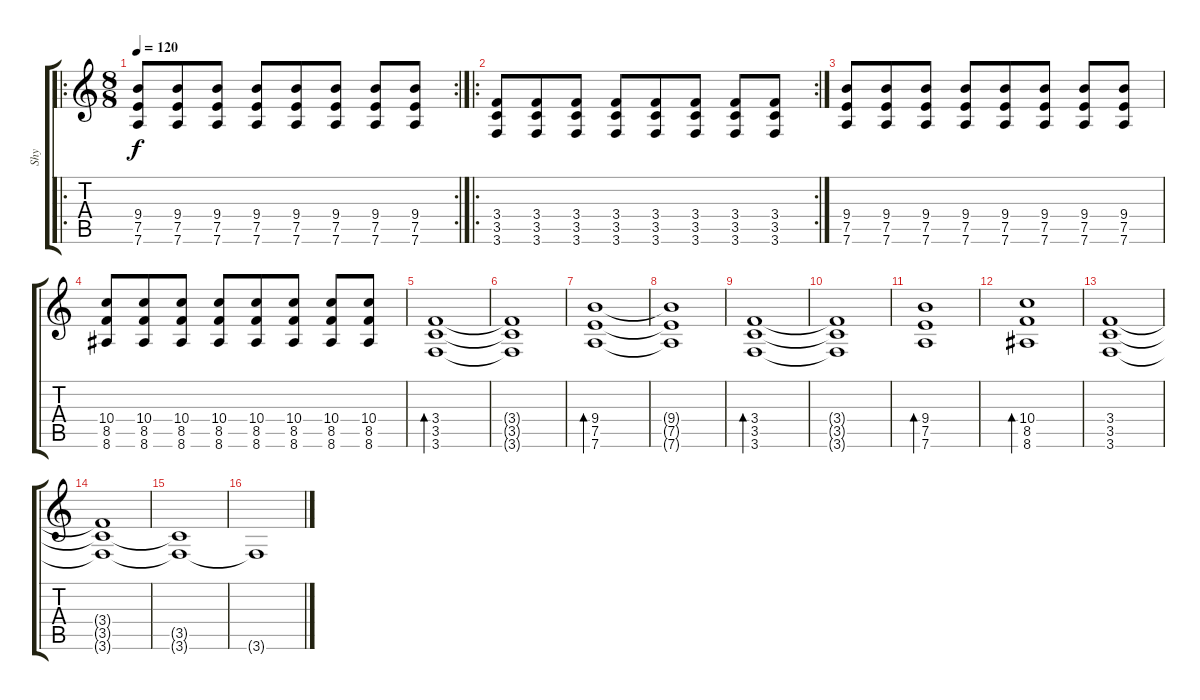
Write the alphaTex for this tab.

\track ("Shy" "Shy") {instrument acousticguitarnylon}
\staff {score tabs}
\tuning (E4 B3 G3 D3 A2 D2) {hide}
\ro
\rc 2
\ts (8 8)
\tempo 120
\clef g2
\ks c
(9.4 7.5 7.6).8{dy f instrument distortionguitar} (9.4 7.5 7.6).8 (9.4 7.5 7.6).8 (9.4 7.5 7.6).8 (9.4 7.5 7.6).8 (9.4 7.5 7.6).8 (9.4 7.5 7.6).8 (9.4 7.5 7.6).8 |
\ro
\rc 2
(3.4 3.5 3.6).8{instrument distortionguitar} (3.4 3.5 3.6).8 (3.4 3.5 3.6).8 (3.4 3.5 3.6).8 (3.4 3.5 3.6).8 (3.4 3.5 3.6).8 (3.4 3.5 3.6).8 (3.4 3.5 3.6).8 |
(9.4 7.5 7.6).8{instrument distortionguitar} (9.4 7.5 7.6).8 (9.4 7.5 7.6).8 (9.4 7.5 7.6).8 (9.4 7.5 7.6).8 (9.4 7.5 7.6).8 (9.4 7.5 7.6).8 (9.4 7.5 7.6).8 |
(10.4 8.5 8.6).8{instrument distortionguitar} (10.4 8.5 8.6).8 (10.4 8.5 8.6).8 (10.4 8.5 8.6).8 (10.4 8.5 8.6).8 (10.4 8.5 8.6).8 (10.4 8.5 8.6).8 (10.4 8.5 8.6).8 |
(3.4 3.5 3.6).1{bd 480 instrument distortionguitar} |
(3.4{t} 3.5{t} 3.6{t}).1 |
(9.4 7.5 7.6).1{bd 480 instrument distortionguitar} |
(9.4{t} 7.5{t} 7.6{t}).1 |
(3.4 3.5 3.6).1{bd 480 instrument distortionguitar} |
(3.4{t} 3.5{t} 3.6{t}).1 |
(9.4 7.5 7.6).1{bd 480 instrument distortionguitar} |
(10.4 8.5 8.6).1{bd 480 instrument distortionguitar} |
(3.4 3.5 3.6).1{instrument distortionguitar} |
(3.4{t} 3.5{t} 3.6{t}).1 |
(3.5{t} 3.6{t}).1 |
3.6{t}.1
